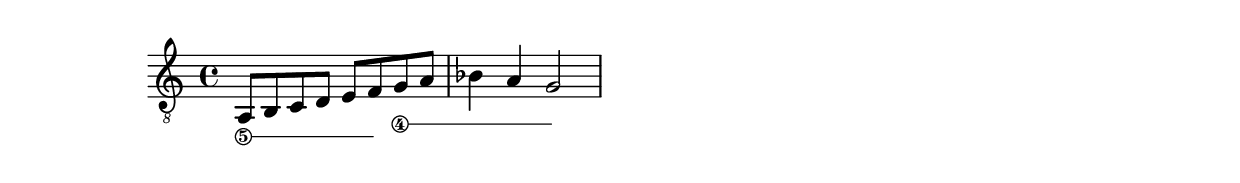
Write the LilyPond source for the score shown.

%% Do not edit this file; it is automatically
%% generated from LSR http://lsr.dsi.unimi.it
%% This file is in the public domain.
\version "2.12.2"

\header {
  lsrtags = "editorial-annotations, text, fretted-strings, tweaks-and-overrides"

  texidoc = "
Make an extender line for string number indications, showing that a
series of notes is supposed to be played all on the same string.

"
  doctitle = "String number extender lines"
} % begin verbatim

stringNumberSpanner =
#(define-music-function (parser location StringNumber) (string?)
  #{
    \override TextSpanner #'style = #'solid
    \override TextSpanner #'font-size = #-5
    \override TextSpanner #'(bound-details left stencil-align-dir-y) = #CENTER
    \override TextSpanner #'(bound-details left text) = \markup { \circle \number $StringNumber }
  #})


\relative c {
  \clef "treble_8"
  \stringNumberSpanner "5"
  \textSpannerDown
  a8\startTextSpan
  b c d e f\stopTextSpan
  \stringNumberSpanner "4"
  g\startTextSpan a
  bes4 a g2\stopTextSpan
}

